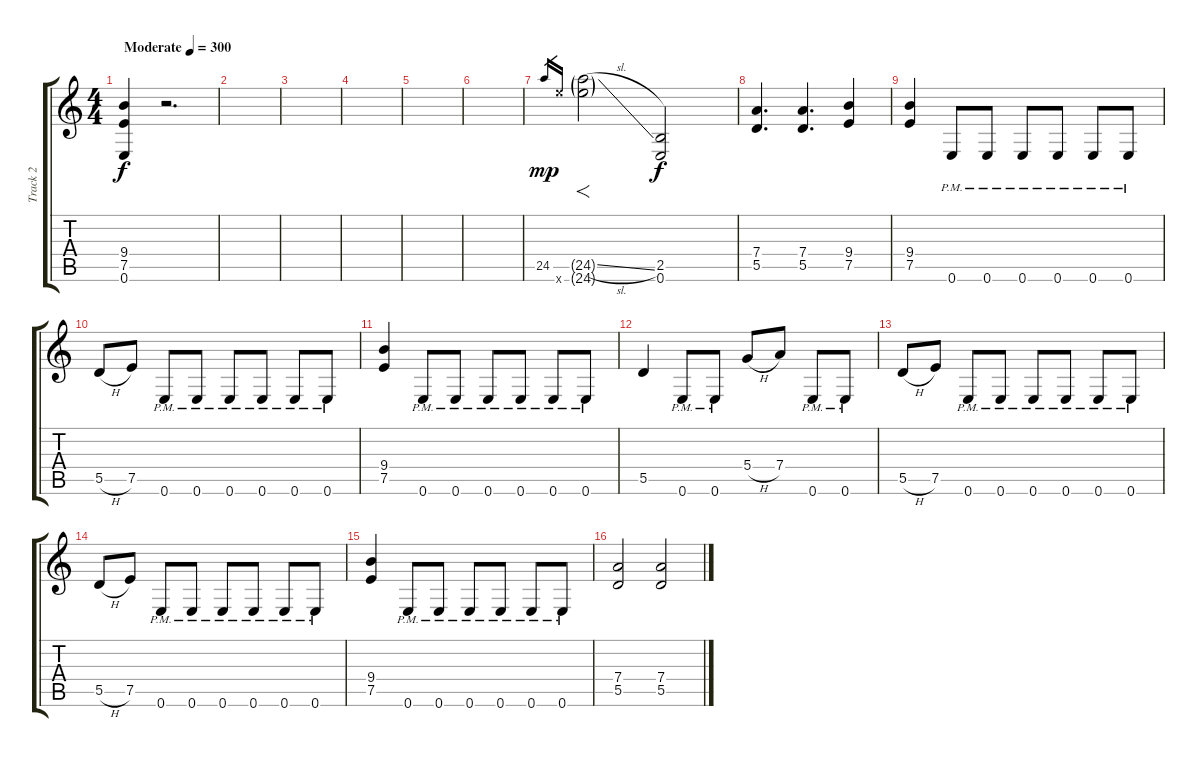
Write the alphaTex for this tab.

\track ("Track 2" "Track 2") {instrument distortionguitar}
\staff {score tabs}
\tuning (E4 B3 G3 D3 A2 E2) {hide}
\ts (4 4)
\tempo (300 "Moderate")
\clef g2
\ks c
(9.4 7.5 0.6).4{dy f instrument distortionguitar} r.2{d} |
|
|
|
|
|
24.5.16{gr dy mp} 24.6{x}.16{gr} (24.5{sl g} 24.6{g}).2{f} (2.5 0.6).2{dy f} |
(7.4 5.5).4{d} (7.4 5.5).4{d} (9.4 7.5).4 |
(9.4 7.5).4 0.6{pm}.8 0.6{pm}.8 0.6{pm}.8 0.6{pm}.8 0.6{pm}.8 0.6{pm}.8 |
5.5{h}.8 7.5.8 0.6{pm}.8 0.6{pm}.8 0.6{pm}.8 0.6{pm}.8 0.6{pm}.8 0.6{pm}.8 |
(9.4 7.5).4 0.6{pm}.8 0.6{pm}.8 0.6{pm}.8 0.6{pm}.8 0.6{pm}.8 0.6{pm}.8 |
5.5.4 0.6{pm}.8 0.6{pm}.8 5.4{h}.8 7.4.8 0.6{pm}.8 0.6{pm}.8 |
5.5{h}.8 7.5.8 0.6{pm}.8 0.6{pm}.8 0.6{pm}.8 0.6{pm}.8 0.6{pm}.8 0.6{pm}.8 |
5.5{h}.8 7.5.8 0.6{pm}.8 0.6{pm}.8 0.6{pm}.8 0.6{pm}.8 0.6{pm}.8 0.6{pm}.8 |
(9.4 7.5).4 0.6{pm}.8 0.6{pm}.8 0.6{pm}.8 0.6{pm}.8 0.6{pm}.8 0.6{pm}.8 |
(7.4 5.5).2 (7.4 5.5).2
